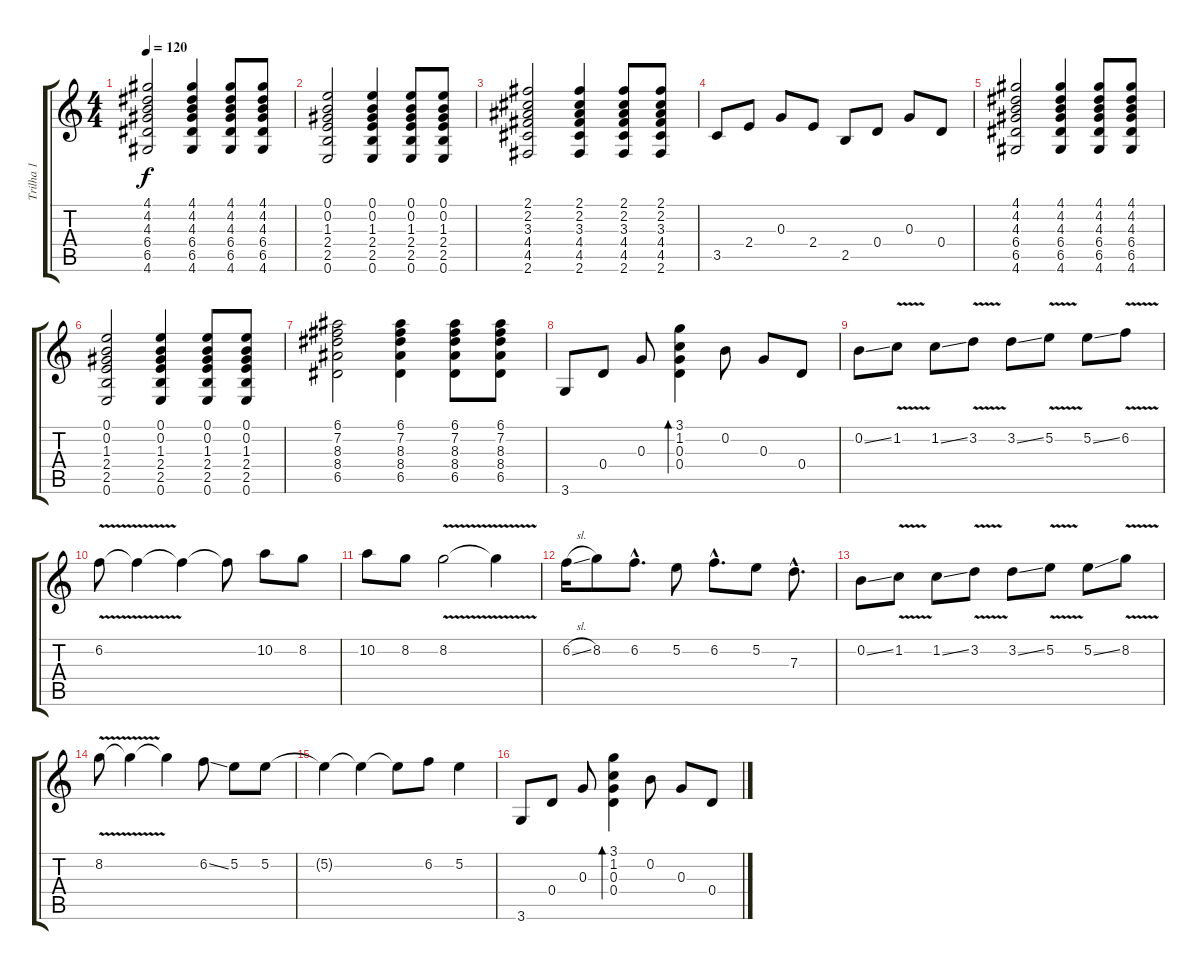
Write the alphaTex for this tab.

\track ("Trilha 1" "Trilha 1") {instrument acousticguitarsteel}
\staff {score tabs}
\tuning (E4 B3 G3 D3 A2 E2) {hide}
\ts (4 4)
\tempo 120
\clef g2
\ks c
(4.1 4.2 4.3 6.4 6.5 4.6).2{dy f instrument acousticguitarsteel} (4.1 4.2 4.3 6.4 6.5 4.6).4 (4.1 4.2 4.3 6.4 6.5 4.6).8 (4.1 4.2 4.3 6.4 6.5 4.6).8 |
(0.1 0.2 1.3 2.4 2.5 0.6).2 (0.1 0.2 1.3 2.4 2.5 0.6).4 (0.1 0.2 1.3 2.4 2.5 0.6).8 (0.1 0.2 1.3 2.4 2.5 0.6).8 |
(2.1 2.2 3.3 4.4 4.5 2.6).2 (2.1 2.2 3.3 4.4 4.5 2.6).4 (2.1 2.2 3.3 4.4 4.5 2.6).8 (2.1 2.2 3.3 4.4 4.5 2.6).8 |
3.5.8 2.4.8 0.3.8 2.4.8 2.5.8 0.4.8 0.3.8 0.4.8 |
(4.1 4.2 4.3 6.4 6.5 4.6).2 (4.1 4.2 4.3 6.4 6.5 4.6).4 (4.1 4.2 4.3 6.4 6.5 4.6).8 (4.1 4.2 4.3 6.4 6.5 4.6).8 |
(0.1 0.2 1.3 2.4 2.5 0.6).2 (0.1 0.2 1.3 2.4 2.5 0.6).4 (0.1 0.2 1.3 2.4 2.5 0.6).8 (0.1 0.2 1.3 2.4 2.5 0.6).8 |
(6.1 7.2 8.3 8.4 6.5).2 (6.1 7.2 8.3 8.4 6.5).4 (6.1 7.2 8.3 8.4 6.5).8 (6.1 7.2 8.3 8.4 6.5).8 |
3.6.8 0.4.8 0.3.8 (3.1 1.2 0.3 0.4).4{bd 120} 0.2.8 0.3.8 0.4.8 |
0.2{ss}.8 1.2{v}.8 1.2{ss}.8 3.2{v}.8 3.2{ss}.8 5.2{v}.8 5.2{ss}.8 6.2{v}.8 |
6.2{v}.8 6.2{t}.4 6.2{t}.4 6.2{t}.8 10.2.8 8.2.8 |
10.2.8 8.2.8 8.2{v}.2 8.2{t}.4 |
6.2{sl}.16 8.2.8 6.2{hac}.8{d} 5.2.8 6.2{hac}.8{d} 5.2.8 7.3{hac}.8{d} |
0.2{ss}.8 1.2{v}.8 1.2{ss}.8 3.2{v}.8 3.2{ss}.8 5.2{v}.8 5.2{ss}.8 8.2{v}.8 |
8.2{v}.8 8.2{t}.4 8.2{t}.4 6.2{ss}.8 5.2.8 5.2.8 |
5.2{t}.4 5.2{t}.4 5.2{t}.8 6.2.8 5.2.4 |
3.6.8 0.4.8 0.3.8 (3.1 1.2 0.3 0.4).4{bd 120} 0.2.8 0.3.8 0.4.8
